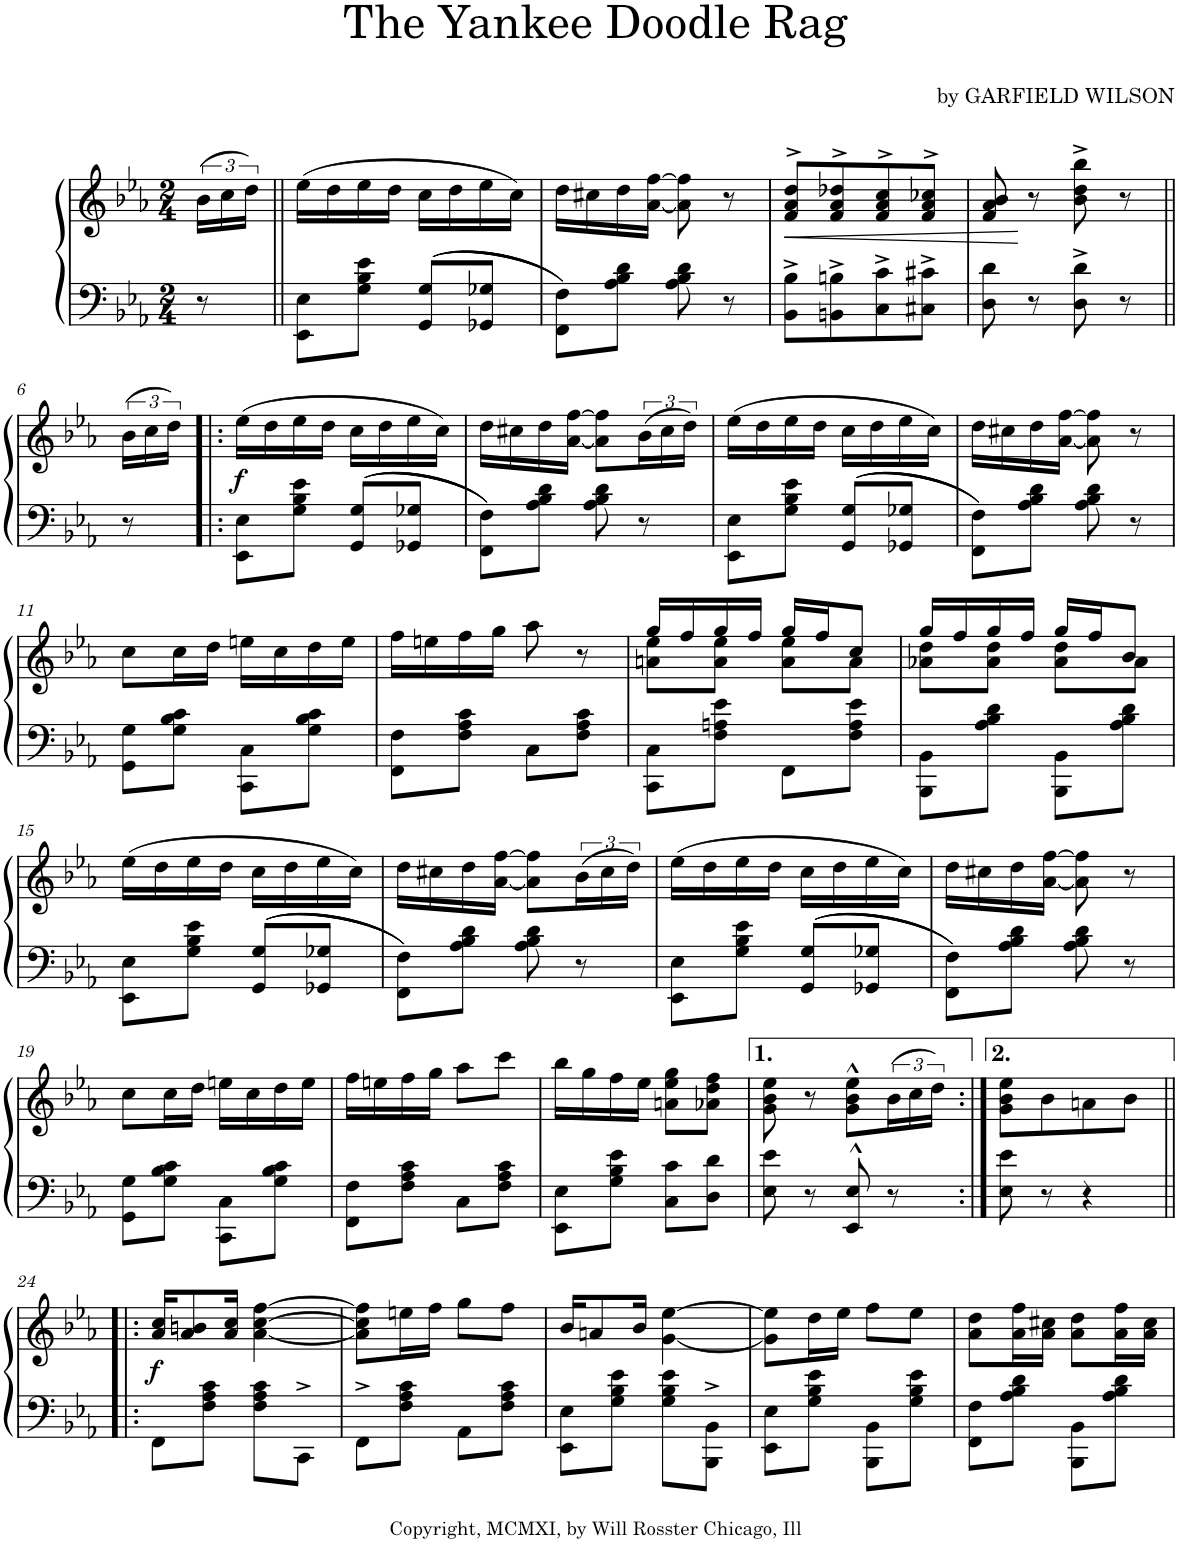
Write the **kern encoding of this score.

**kern	**kern	**dynam
*part1	*part1	*part1
*staff2	*staff1	*staff1/2
*I"Honky Tonk Piano	*	*
*I'Hnk. Pno.	*	*
*clefF4	*clefG2	*
*k[b-e-a-]	*k[b-e-a-]	*
*M2/4	*M2/4	*
=1	=1	=1
8r	(24b-\LL	.
.	24cc\	.
.	24dd\JJ)	.
=2||	=2||	=2||
8EE-\ 8E-\L	(16ee-\LL	.
.	16dd\	.
8G\ 8B-\ 8e-\J	16ee-\	.
.	16dd\JJ	.
8GG/ 8G/L	16cc\LL	.
.	16dd\	.
8GG-X/ 8G-X/J	16ee-\	.
.	16cc\JJ)	.
=3	=3	=3
8FF\ 8F\L	16dd\LL	.
.	16cc#X\	.
8A-\ 8B-\ 8d\J	16dd\	.
.	[16a-\ [16ff\JJ	.
8A-\ 8B-\ 8d\	8a-\] 8ff\]	.
8r	8r	.
=4	=4	=4
!	!	!LO:HP:b
8BB-\^ 8B-\^L	8f/^> 8a-/^> 8dd/^>L	<
8BBn\^ 8Bn\^	8f/^> 8a-/^> 8dd-X/^>	.
8C\^ 8c\^	8f/^> 8a-/^> 8cc/^>	.
8C#X\^ 8c#X\^J	8f/^> 8a-/^> 8cc-X/^>J	.
=5	=5	=5
8D\ 8d\	8f/ 8a-/ 8b-/	.
8r	8r	[
8D\^ 8d\^	8b-\^ 8dd\^ 8bb-\^	.
8r	8r	.
!!LO:LB:g=z
=6||	=6||	=6||
8r	(24b-\LL	.
.	24cc\	.
.	24dd\JJ)	.
=7!|:	=7!|:	=7!|:
!	!	!LO:DY:b
8EE-\ 8E-\L	(16ee-\LL	f
.	16dd\	.
8G\ 8B-\ 8e-\J	16ee-\	.
.	16dd\JJ	.
8GG/ 8G/L	16cc\LL	.
.	16dd\	.
8GG-X/ 8G-X/J	16ee-\	.
.	16cc\JJ)	.
=8	=8	=8
8FF\ 8F\L	16dd\LL	.
.	16cc#X\	.
8A-\ 8B-\ 8d\J	16dd\	.
.	[16a-\ [16ff\JJ	.
8A-\ 8B-\ 8d\	8a-\] 8ff\]L	.
8r	(24b-\L	.
.	24cc#\	.
.	24dd\JJ)	.
=9	=9	=9
8EE-\ 8E-\L	(16ee-\LL	.
.	16dd\	.
8G\ 8B-\ 8e-\J	16ee-\	.
.	16dd\JJ	.
8GG/ 8G/L	16cc\LL	.
.	16dd\	.
8GG-X/ 8G-X/J	16ee-\	.
.	16cc\JJ)	.
=10	=10	=10
8FF\ 8F\L	16dd\LL	.
.	16cc#X\	.
8A-\ 8B-\ 8d\J	16dd\	.
.	[16a-\ [16ff\JJ	.
8A-\ 8B-\ 8d\	8a-\] 8ff\]	.
8r	8r	.
!!LO:LB:g=z
=11	=11	=11
8GG\ 8G\L	8cc\L	.
8G\ 8B-\ 8c\J	16cc\L	.
.	16dd\JJ	.
8CC\ 8C\L	16een\LL	.
.	16cc\	.
8G\ 8B-\ 8c\J	16dd\	.
.	16ee\JJ	.
=12	=12	=12
8FF\ 8F\L	16ff\LL	.
.	16een\	.
8F\ 8A-\ 8c\J	16ff\	.
.	16gg\JJ	.
8C\L	8aa-\	.
8F\ 8A-\ 8c\J	8r	.
=13	=13	=13
*	*^	*
8CC\ 8C\L	16gg/LL	8an\ 8ee-\L	.
.	16ff/	.	.
8F\ 8An\ 8e-\J	16gg/	8a\ 8ee-\J	.
.	16ff/JJ	.	.
8FF\L	16gg/LL	8a\ 8ee-\L	.
.	16ff/J	.	.
8F\ 8A\ 8e-\J	8cc/J	8a\J	.
=14	=14	=14	=14
8BBB-\ 8BB-\L	16gg/LL	8a-X\ 8dd\L	.
.	16ff/	.	.
8A-\ 8B-\ 8d\J	16gg/	8a-\ 8dd\J	.
.	16ff/JJ	.	.
8BBB-\ 8BB-\L	16gg/LL	8a-\ 8dd\L	.
.	16ff/J	.	.
8A-\ 8B-\ 8d\J	8b-/J	8a-\J	.
*	*v	*v	*
!!LO:LB:g=z
=15	=15	=15
8EE-\ 8E-\L	(16ee-\LL	.
.	16dd\	.
8G\ 8B-\ 8e-\J	16ee-\	.
.	16dd\JJ	.
8GG/ 8G/L	16cc\LL	.
.	16dd\	.
8GG-X/ 8G-X/J	16ee-\	.
.	16cc\JJ)	.
=16	=16	=16
8FF\ 8F\L	16dd\LL	.
.	16cc#X\	.
8A-\ 8B-\ 8d\J	16dd\	.
.	[16a-\ [16ff\JJ	.
8A-\ 8B-\ 8d\	8a-\] 8ff\]L	.
8r	(24b-\L	.
.	24cc#\	.
.	24dd\JJ)	.
=17	=17	=17
8EE-\ 8E-\L	(16ee-\LL	.
.	16dd\	.
8G\ 8B-\ 8e-\J	16ee-\	.
.	16dd\JJ	.
8GG/ 8G/L	16cc\LL	.
.	16dd\	.
8GG-X/ 8G-X/J	16ee-\	.
.	16cc\JJ)	.
=18	=18	=18
8FF\ 8F\L	16dd\LL	.
.	16cc#X\	.
8A-\ 8B-\ 8d\J	16dd\	.
.	[16a-\ [16ff\JJ	.
8A-\ 8B-\ 8d\	8a-\] 8ff\]	.
8r	8r	.
!!LO:LB:g=z
=19	=19	=19
8GG\ 8G\L	8cc\L	.
8G\ 8B-\ 8c\J	16cc\L	.
.	16dd\JJ	.
8CC\ 8C\L	16een\LL	.
.	16cc\	.
8G\ 8B-\ 8c\J	16dd\	.
.	16ee\JJ	.
=20	=20	=20
8FF\ 8F\L	16ff\LL	.
.	16een\	.
8F\ 8A-\ 8c\J	16ff\	.
.	16gg\JJ	.
8C\L	8aa-\L	.
8F\ 8A-\ 8c\J	8ccc\J	.
=21	=21	=21
8EE-\ 8E-\L	16bb-\LL	.
.	16gg\	.
8G\ 8B-\ 8e-\J	16ff\	.
.	16ee-\JJ	.
8C\ 8c\L	8an\ 8ee-\ 8gg\L	.
8D\ 8d\J	8a-X\ 8dd\ 8ff\J	.
=22	=22	=22
8E-\ 8e-\	8g\ 8b-\ 8ee-\	.
8r	8r	.
8EE-/^^ 8E-/^^	8g\^^ 8b-\^^ 8ee-\^^L	.
8r	(24b-\L	.
.	24cc\	.
.	24dd\JJ)	.
=23:|!	=23:|!	=23:|!
8E-\ 8e-\	8g\ 8b-\ 8ee-\L	.
8r	8b-\	.
4r	8an\	.
.	8b-\J	.
!!LO:LB:g=z
=24!|:	=24!|:	=24!|:
!	!	!LO:DY:b
8FF\L	16a-/ 16cc/KL	f
.	8a-/ 8bn/	.
8F\ 8A-\ 8c\J	.	.
.	16a-/ 16cc/Jk	.
8F\ 8A-\ 8c\L	[4a-\ [4cc\ [4ff\	.
8CC^\J	.	.
=25	=25	=25
8FF^\L	8a-\] 8cc\] 8ff\]L	.
8F\ 8A-\ 8c\J	16een\L	.
.	16ff\JJ	.
8AA-\L	8gg\L	.
8F\ 8A-\ 8c\J	8ff\J	.
=26	=26	=26
8EE-\ 8E-\L	16b-/KL	.
.	8an/	.
8G\ 8B-\ 8e-\J	.	.
.	16b-/Jk	.
8G\ 8B-\ 8e-\L	[4g\ [4ee-\	.
8BBB-\^ 8BB-\^J	.	.
=27	=27	=27
8EE-\ 8E-\L	8g\] 8ee-\]L	.
8G\ 8B-\ 8e-\J	16dd\L	.
.	16ee-\JJ	.
8BBB-\ 8BB-\L	8ff\L	.
8G\ 8B-\ 8e-\J	8ee-\J	.
=28	=28	=28
8FF\ 8F\L	8a-\ 8dd\L	.
8A-\ 8B-\ 8d\J	16a-\ 16ff\L	.
.	16a-\ 16cc#X\JJ	.
8BBB-\ 8BB-\L	8a-\ 8dd\L	.
8A-\ 8B-\ 8d\J	16a-\ 16ff\L	.
.	16a-\ 16cc#\JJ	.
=	=	=
*-	*-	*-
